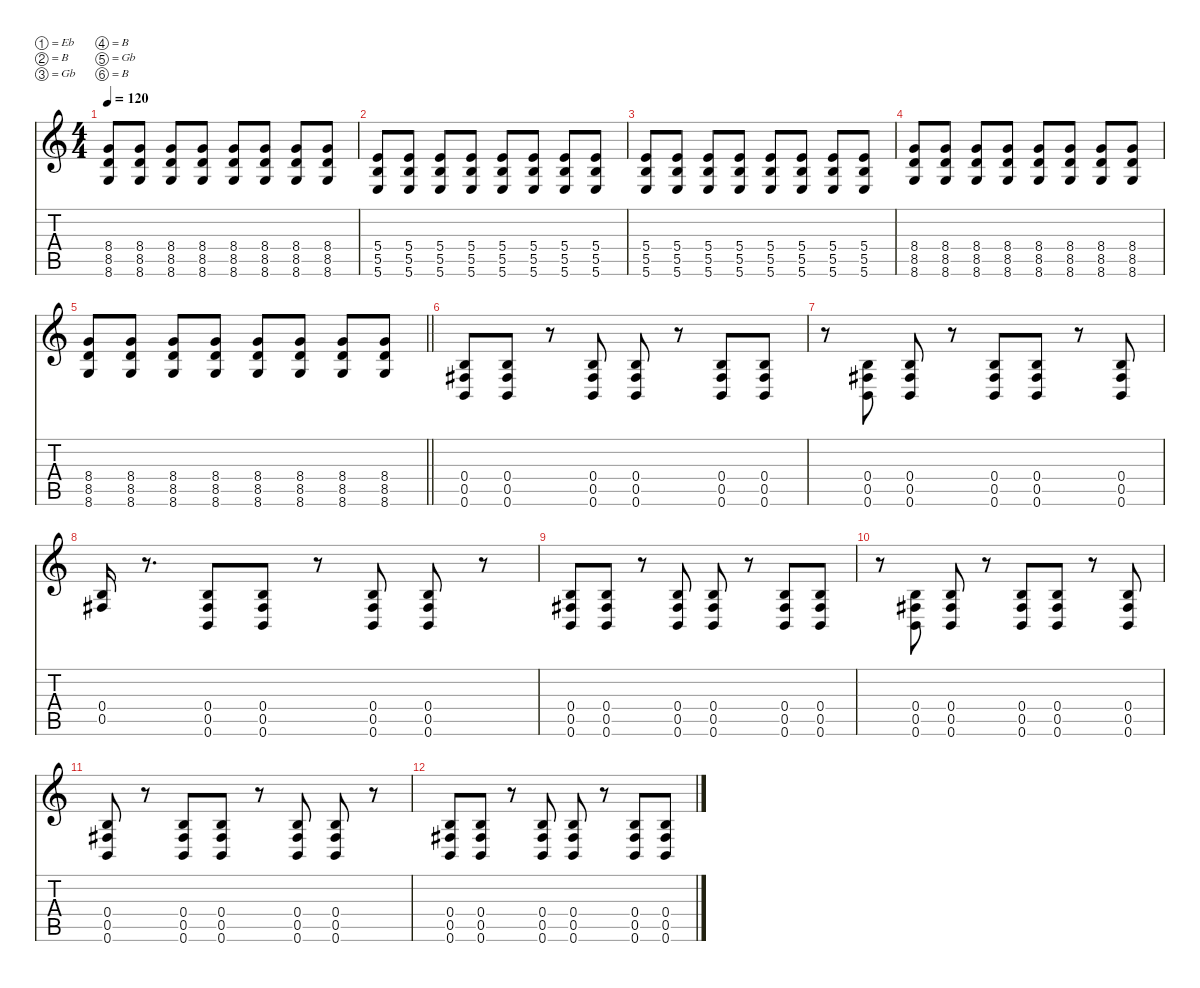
\defaultSystemsLayout 4
\hideDynamics
\bracketExtendMode nobrackets
\singleTrackTrackNamePolicy hidden
\multiTrackTrackNamePolicy hidden
\firstSystemTrackNameMode fullname
\firstSystemTrackNameOrientation horizontal
\otherSystemsTrackNameOrientation horizontal
\track ("Rhythm Guitar" "dist.guit.") {instrument distortionguitar}
\staff {score tabs}
\tuning (Eb4 B3 Gb3 B2 Gb2 B1)
\ts (4 4)
\tempo 120
\clef g2
\ks c
(8.4 8.5 8.6).8{dy f beam Up} (8.4 8.5 8.6).8{beam Up} (8.4 8.5 8.6).8{beam Up} (8.4 8.5 8.6).8{beam Up} (8.4 8.5 8.6).8{beam Up} (8.4 8.5 8.6).8{beam Up} (8.4 8.5 8.6).8{beam Up} (8.4 8.5 8.6).8{beam Up} |
(5.4 5.5 5.6).8{beam Up} (5.4 5.5 5.6).8{beam Up} (5.4 5.5 5.6).8{beam Up} (5.4 5.5 5.6).8{beam Up} (5.4 5.5 5.6).8{beam Up} (5.4 5.5 5.6).8{beam Up} (5.4 5.5 5.6).8{beam Up} (5.4 5.5 5.6).8{beam Up} |
(5.4 5.5 5.6).8{beam Up} (5.4 5.5 5.6).8{beam Up} (5.4 5.5 5.6).8{beam Up} (5.4 5.5 5.6).8{beam Up} (5.4 5.5 5.6).8{beam Up} (5.4 5.5 5.6).8{beam Up} (5.4 5.5 5.6).8{beam Up} (5.4 5.5 5.6).8{beam Up} |
(8.4 8.5 8.6).8{beam Up} (8.4 8.5 8.6).8{beam Up} (8.4 8.5 8.6).8{beam Up} (8.4 8.5 8.6).8{beam Up} (8.4 8.5 8.6).8{beam Up} (8.4 8.5 8.6).8{beam Up} (8.4 8.5 8.6).8{beam Up} (8.4 8.5 8.6).8{beam Up} |
\barLineRight lightlight
(8.4 8.5 8.6).8{beam Up} (8.4 8.5 8.6).8{beam Up} (8.4 8.5 8.6).8{beam Up} (8.4 8.5 8.6).8{beam Up} (8.4 8.5 8.6).8{beam Up} (8.4 8.5 8.6).8{beam Up} (8.4 8.5 8.6).8{beam Up} (8.4 8.5 8.6).8{beam Up} |
(0.4 0.5{acc #} 0.6).8{beam Up} (0.4 0.5{acc #} 0.6).8{beam Up} r.8{beam Up} (0.4 0.5{acc #} 0.6).8{beam Up} (0.4 0.5{acc #} 0.6).8{beam Up} r.8{beam Up} (0.4 0.5{acc #} 0.6).8{beam Up} (0.4 0.5{acc #} 0.6).8{beam Up} |
r.8{beam Down} (0.4 0.5{acc #} 0.6).8{beam Up} (0.4 0.5{acc #} 0.6).8{beam Up} r.8{beam Up} (0.4 0.5{acc #} 0.6).8{beam Up} (0.4 0.5{acc #} 0.6).8{beam Up} r.8{beam Up} (0.4 0.5{acc #} 0.6).8{beam Up} |
(0.4 0.5{acc #}).16{dy mf beam Up} r.8{d beam Up} (0.4 0.5{acc #} 0.6).8{dy f beam Up} (0.4 0.5{acc #} 0.6).8{beam Up} r.8{beam Up} (0.4 0.5{acc #} 0.6).8{beam Up} (0.4 0.5{acc #} 0.6).8{beam Up} r.8{beam Up} |
(0.4 0.5{acc #} 0.6).8{beam Up} (0.4 0.5{acc #} 0.6).8{beam Up} r.8{beam Up} (0.4 0.5{acc #} 0.6).8{beam Up} (0.4 0.5{acc #} 0.6).8{beam Up} r.8{beam Up} (0.4 0.5{acc #} 0.6).8{beam Up} (0.4 0.5{acc #} 0.6).8{beam Up} |
r.8{beam Down} (0.4 0.5{acc #} 0.6).8{beam Up} (0.4 0.5{acc #} 0.6).8{beam Up} r.8{beam Up} (0.4 0.5{acc #} 0.6).8{beam Up} (0.4 0.5{acc #} 0.6).8{beam Up} r.8{beam Up} (0.4 0.5{acc #} 0.6).8{beam Up} |
(0.4 0.5{acc #} 0.6).8{beam Up} r.8{beam Up} (0.4 0.5{acc #} 0.6).8{beam Up} (0.4 0.5{acc #} 0.6).8{beam Up} r.8{beam Up} (0.4 0.5{acc #} 0.6).8{beam Up} (0.4 0.5{acc #} 0.6).8{beam Up} r.8{beam Up} |
(0.4 0.5{acc #} 0.6).8{beam Up} (0.4 0.5{acc #} 0.6).8{beam Up} r.8{beam Up} (0.4 0.5{acc #} 0.6).8{beam Up} (0.4 0.5{acc #} 0.6).8{beam Up} r.8{beam Up} (0.4 0.5{acc #} 0.6).8{beam Up} (0.4 0.5{acc #} 0.6).8{beam Up}
